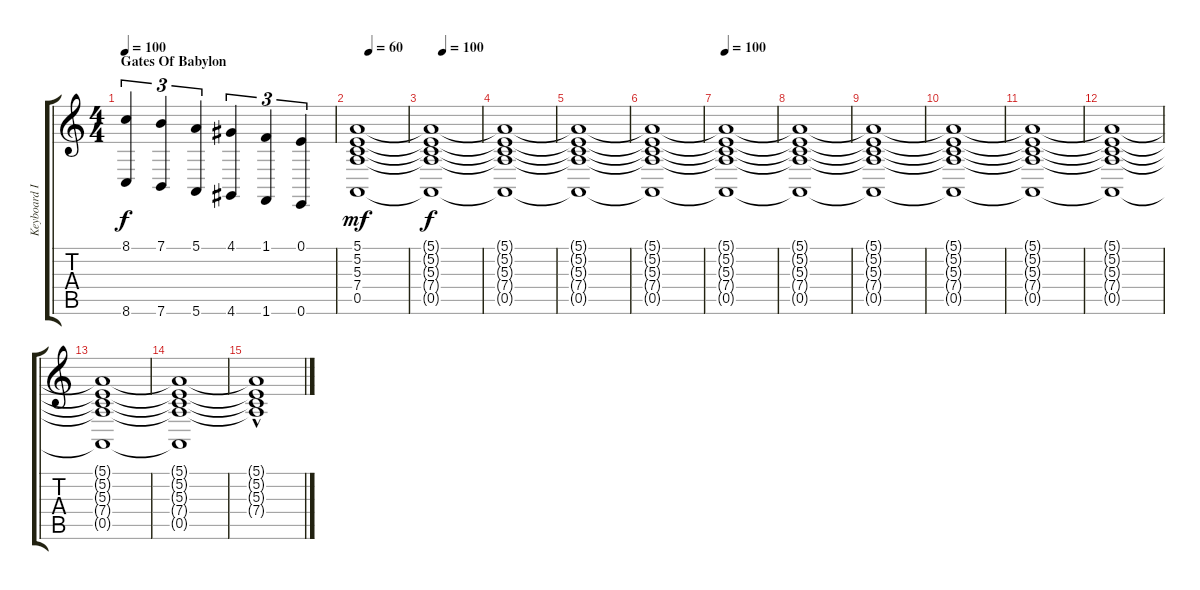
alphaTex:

\track ("Keyboard I" "Keyboard I") {instrument synthstrings1}
\staff {score tabs}
\tuning (E4 B3 G3 D3 A2 E2) {hide}
\ts (4 4)
\section ("" "Gates Of Babylon")
\tempo 100
\clef g2
\ks c
(8.1 8.6).4{tu (3 2) dy f volume 7 instrument synthstrings1} (7.1 7.6).4{tu (3 2)} (5.1 5.6).4{tu (3 2)} (4.1 4.6).4{tu (3 2)} (1.1 1.6).4{tu (3 2)} (0.1 0.6).4{tu (3 2)} |
\tempo (60 0.25)
(5.1 5.2 5.3 7.4 0.5).1{dy mf} |
\tempo (100 0.25)
(5.1{t} 5.2{t} 5.3{t} 7.4{t} 0.5{t}).1{dy f} |
(5.1{t} 5.2{t} 5.3{t} 7.4{t} 0.5{t}).1 |
(5.1{t} 5.2{t} 5.3{t} 7.4{t} 0.5{t}).1 |
(5.1{t} 5.2{t} 5.3{t} 7.4{t} 0.5{t}).1 |
\tempo 100
(5.1{t} 5.2{t} 5.3{t} 7.4{t} 0.5{t}).1 |
(5.1{t} 5.2{t} 5.3{t} 7.4{t} 0.5{t}).1 |
(5.1{t} 5.2{t} 5.3{t} 7.4{t} 0.5{t}).1 |
(5.1{t} 5.2{t} 5.3{t} 7.4{t} 0.5{t}).1 |
(5.1{t} 5.2{t} 5.3{t} 7.4{t} 0.5{t}).1 |
(5.1{t} 5.2{t} 5.3{t} 7.4{t} 0.5{t}).1 |
(5.1{t} 5.2{t} 5.3{t} 7.4{t} 0.5{t}).1 |
(5.1{t} 5.2{t} 5.3{t} 7.4{t} 0.5{t}).1 |
(5.1{hac t} 5.2{hac t} 5.3{hac t} 7.4{t}).1
